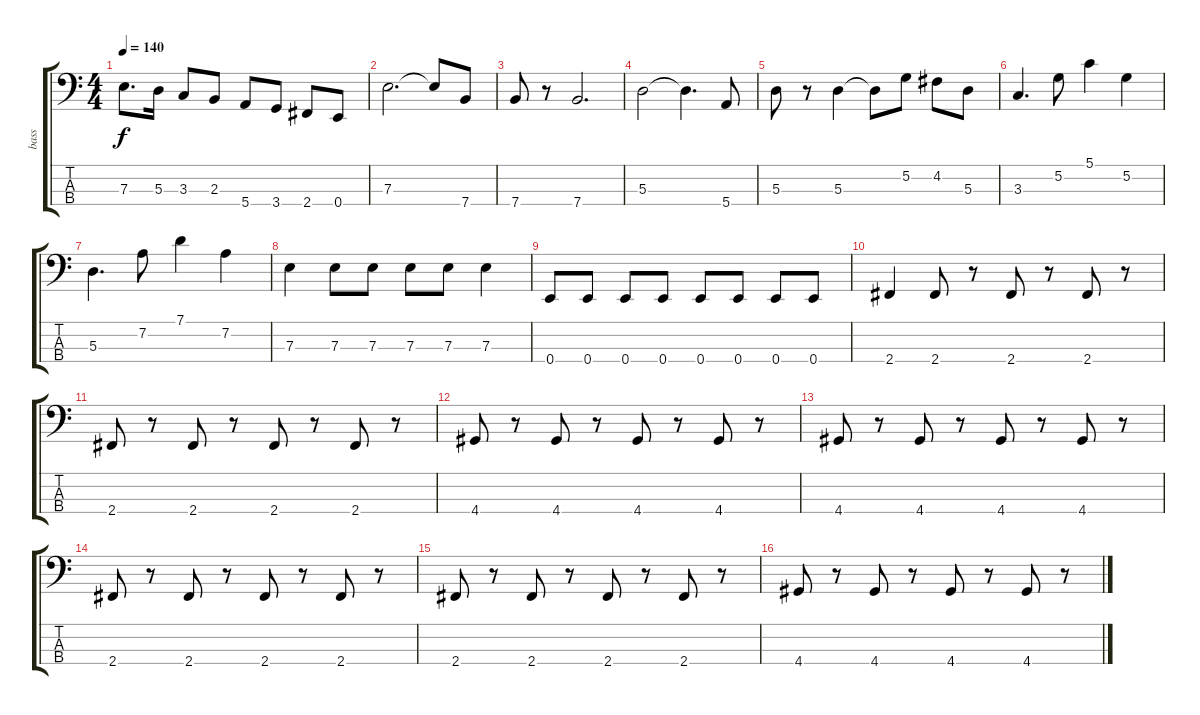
\track ("bass" "bass") {instrument electricbassfinger}
\staff {score tabs}
\tuning (G2 D2 A1 E1) {hide}
\ts (4 4)
\tempo 140
\clef f4
\ks c
7.3.8{d dy f} 5.3.16 3.3.8 2.3.8 5.4.8 3.4.8 2.4.8 0.4.8 |
7.3.2{d} 7.3{t}.8 7.4.8 |
7.4.8 r.8 7.4.2{d} |
5.3.2 5.3{t}.4{d} 5.4.8 |
5.3.8 r.8 5.3.4 5.3{t}.8 5.2.8 4.2.8 5.3.8 |
3.3.4{d} 5.2.8 5.1.4 5.2.4 |
5.3.4{d} 7.2.8 7.1.4 7.2.4 |
7.3.4 7.3.8 7.3.8 7.3.8 7.3.8 7.3.4 |
0.4.8 0.4.8 0.4.8 0.4.8 0.4.8 0.4.8 0.4.8 0.4.8 |
2.4.4 2.4.8 r.8 2.4.8 r.8 2.4.8 r.8 |
2.4.8 r.8 2.4.8 r.8 2.4.8 r.8 2.4.8 r.8 |
4.4.8 r.8 4.4.8 r.8 4.4.8 r.8 4.4.8 r.8 |
4.4.8 r.8 4.4.8 r.8 4.4.8 r.8 4.4.8 r.8 |
2.4.8 r.8 2.4.8 r.8 2.4.8 r.8 2.4.8 r.8 |
2.4.8 r.8 2.4.8 r.8 2.4.8 r.8 2.4.8 r.8 |
4.4.8 r.8 4.4.8 r.8 4.4.8 r.8 4.4.8 r.8
